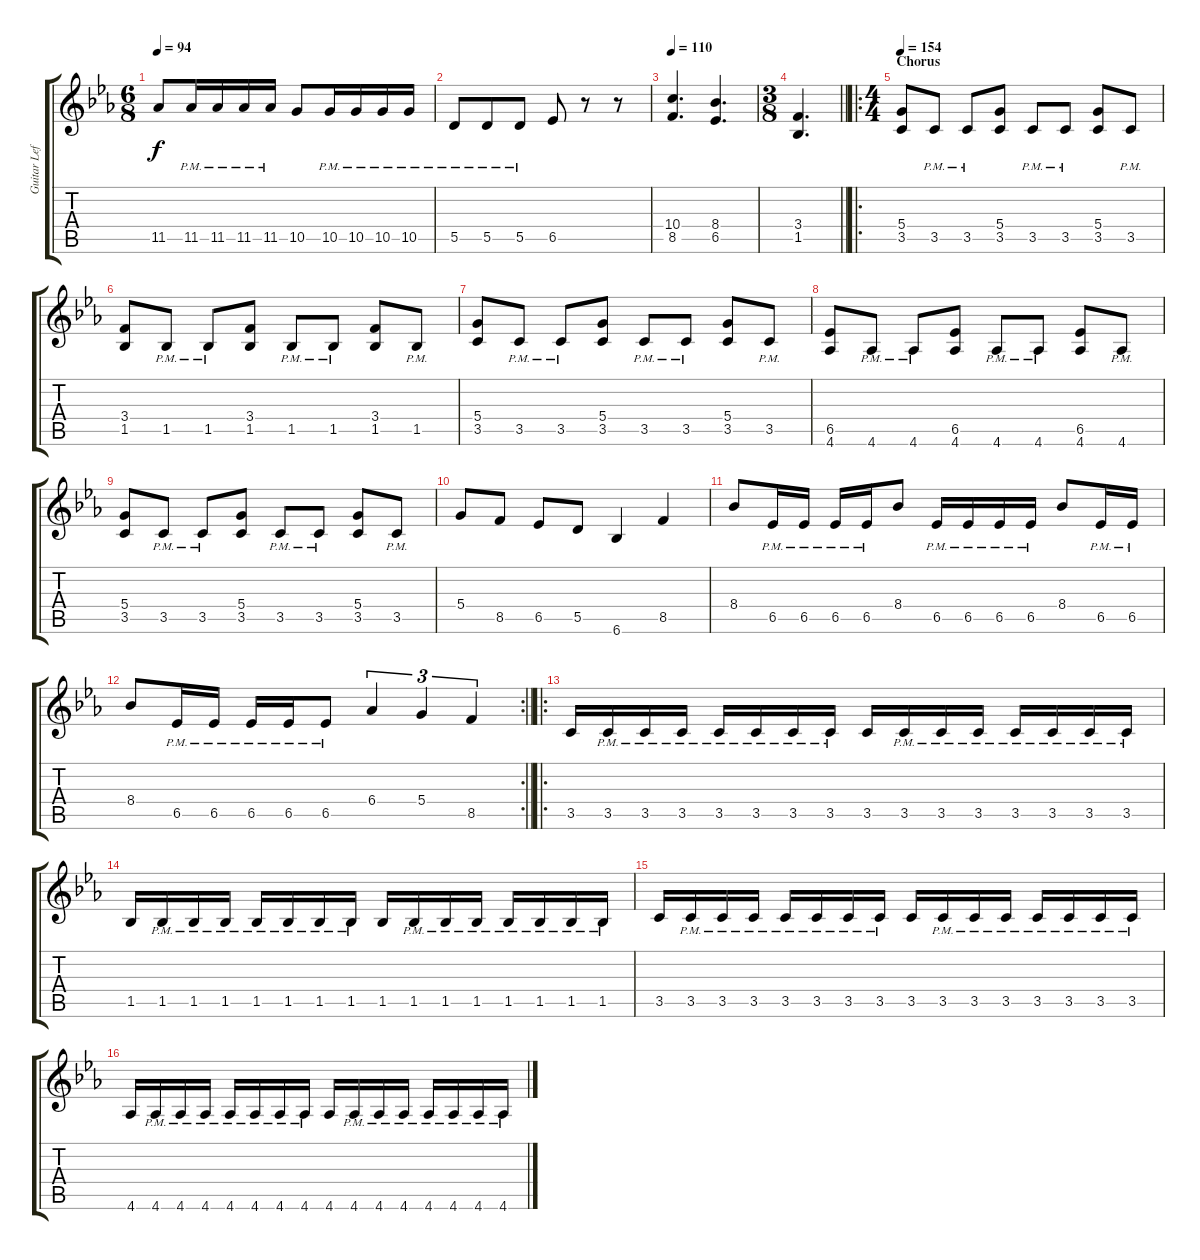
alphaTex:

\track ("Guitar Left" "Guitar Lef") {instrument distortionguitar}
\staff {score tabs}
\tuning (E4 B3 G3 D3 A2 E2) {hide}
\ts (6 8)
\tempo 94
\clef g2
\ks cminor
11.5.8{dy f} 11.5{pm}.16 11.5{pm}.16 11.5{pm}.16 11.5{pm}.16 10.5.8 10.5{pm}.16 10.5{pm}.16 10.5{pm}.16 10.5{pm}.16 |
5.5{pm}.8 5.5{pm}.8 5.5{pm}.8 6.5.8 r.8 r.8 |
\tempo 110
(10.4 8.5).4{d} (8.4 6.5).4{d} |
\ts (3 8)
\barLineRight lightlight
(3.4 1.5).4{d} |
\ro
\ts (4 4)
\section ("" "Chorus")
\tempo 154
(5.4 3.5).8 3.5{pm}.8 3.5{pm}.8 (5.4 3.5).8 3.5{pm}.8 3.5{pm}.8 (5.4 3.5).8 3.5{pm}.8 |
(3.4 1.5).8 1.5{pm}.8 1.5{pm}.8 (3.4 1.5).8 1.5{pm}.8 1.5{pm}.8 (3.4 1.5).8 1.5{pm}.8 |
(5.4 3.5).8 3.5{pm}.8 3.5{pm}.8 (5.4 3.5).8 3.5{pm}.8 3.5{pm}.8 (5.4 3.5).8 3.5{pm}.8 |
(6.5 4.6).8 4.6{pm}.8 4.6{pm}.8 (6.5 4.6).8 4.6{pm}.8 4.6{pm}.8 (6.5 4.6).8 4.6{pm}.8 |
(5.4 3.5).8 3.5{pm}.8 3.5{pm}.8 (5.4 3.5).8 3.5{pm}.8 3.5{pm}.8 (5.4 3.5).8 3.5{pm}.8 |
5.4.8 8.5.8 6.5.8 5.5.8 6.6.4 8.5.4 |
8.4.8 6.5{pm}.16 6.5{pm}.16 6.5{pm}.16 6.5{pm}.16 8.4.8 6.5{pm}.16 6.5{pm}.16 6.5{pm}.16 6.5{pm}.16 8.4.8 6.5{pm}.16 6.5{pm}.16 |
\rc 2
\barLineRight lightlight
8.4.8 6.5{pm}.16 6.5{pm}.16 6.5{pm}.16 6.5{pm}.16 6.5{pm}.8 6.4.4{tu (3 2)} 5.4.4{tu (3 2)} 8.5.4{tu (3 2)} |
\ro
3.5.16 3.5{pm}.16 3.5{pm}.16 3.5{pm}.16 3.5{pm}.16 3.5{pm}.16 3.5{pm}.16 3.5{pm}.16 3.5.16 3.5{pm}.16 3.5{pm}.16 3.5{pm}.16 3.5{pm}.16 3.5{pm}.16 3.5{pm}.16 3.5{pm}.16 |
1.5.16 1.5{pm}.16 1.5{pm}.16 1.5{pm}.16 1.5{pm}.16 1.5{pm}.16 1.5{pm}.16 1.5{pm}.16 1.5.16 1.5{pm}.16 1.5{pm}.16 1.5{pm}.16 1.5{pm}.16 1.5{pm}.16 1.5{pm}.16 1.5{pm}.16 |
3.5.16 3.5{pm}.16 3.5{pm}.16 3.5{pm}.16 3.5{pm}.16 3.5{pm}.16 3.5{pm}.16 3.5{pm}.16 3.5.16 3.5{pm}.16 3.5{pm}.16 3.5{pm}.16 3.5{pm}.16 3.5{pm}.16 3.5{pm}.16 3.5{pm}.16 |
4.6.16 4.6{pm}.16 4.6{pm}.16 4.6{pm}.16 4.6{pm}.16 4.6{pm}.16 4.6{pm}.16 4.6{pm}.16 4.6.16 4.6{pm}.16 4.6{pm}.16 4.6{pm}.16 4.6{pm}.16 4.6{pm}.16 4.6{pm}.16 4.6{pm}.16
